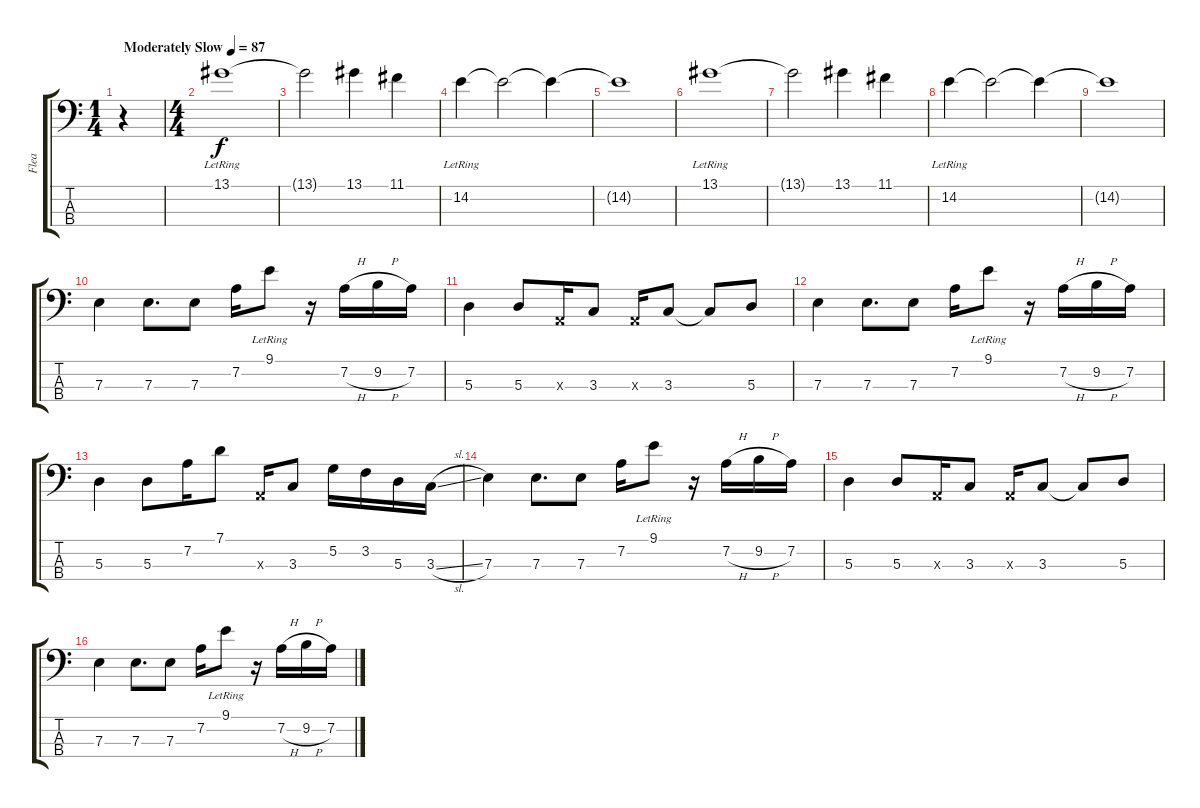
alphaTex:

\track ("Flea" "Flea") {instrument electricbassfinger}
\staff {score tabs}
\tuning (G2 D2 A1 E1) {hide}
\ts (1 4)
\tempo (87 "Moderately Slow")
\clef f4
\ks c
r.4{dy f balance 6 instrument electricbassfinger} |
\ts (4 4)
13.1{lr}.1 |
13.1{t}.2 13.1.4 11.1.4 |
14.2{lr}.4 14.2{t}.2 14.2{t}.4 |
14.2{t}.1 |
13.1{lr}.1 |
13.1{t}.2 13.1.4 11.1.4 |
14.2{lr}.4 14.2{t}.2 14.2{t}.4 |
14.2{t}.1{balance 8} |
7.3.4 7.3.8{d} 7.3.8 7.2.16 9.1{lr}.8 r.16 7.2{h}.16 9.2{h}.16 7.2.16 |
5.3.4 5.3.8 0.3{x}.16 3.3.8 0.3{x}.16 3.3.8 3.3{t}.8 5.3.8 |
7.3.4 7.3.8{d} 7.3.8 7.2.16 9.1{lr}.8 r.16 7.2{h}.16 9.2{h}.16 7.2.16 |
5.3.4 5.3.8 7.2.16 7.1.8 0.3{x}.16 3.3.8 5.2.16 3.2.16 5.3.16 3.3{sl}.16 |
7.3.4 7.3.8{d} 7.3.8 7.2.16 9.1{lr}.8 r.16 7.2{h}.16 9.2{h}.16 7.2.16 |
5.3.4 5.3.8 0.3{x}.16 3.3.8 0.3{x}.16 3.3.8 3.3{t}.8 5.3.8 |
7.3.4 7.3.8{d} 7.3.8 7.2.16 9.1{lr}.8 r.16 7.2{h}.16 9.2{h}.16 7.2.16
